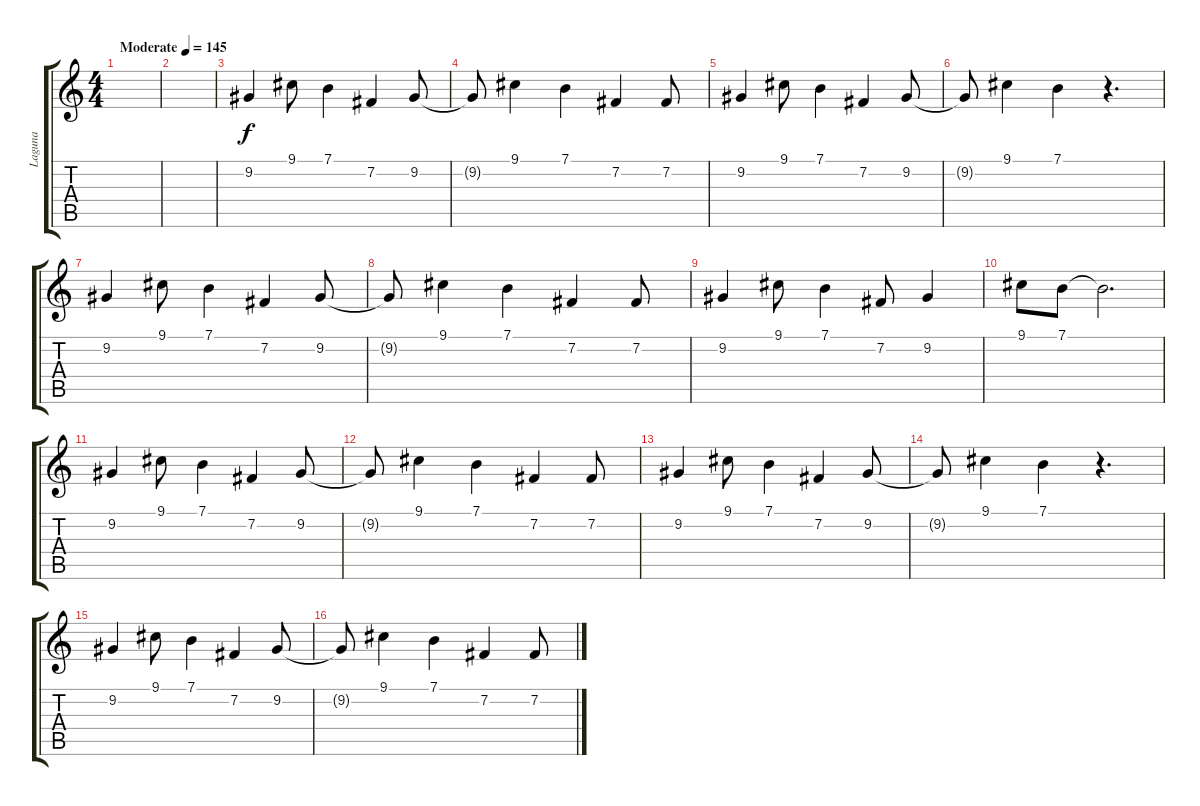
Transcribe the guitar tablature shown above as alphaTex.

\track ("Laguna" "Laguna") {instrument stringensemble1}
\staff {score tabs}
\tuning (E4 B3 G3 D3 A2 E2) {hide}
\ts (4 4)
\tempo (145 "Moderate")
\clef g2
\ks c
|
|
9.2.4 9.1.8 7.1.4 7.2.4 9.2.8 |
9.2{t}.8 9.1.4 7.1.4 7.2.4 7.2.8 |
9.2.4 9.1.8 7.1.4 7.2.4 9.2.8 |
9.2{t}.8 9.1.4 7.1.4 r.4{d} |
9.2.4 9.1.8 7.1.4 7.2.4 9.2.8 |
9.2{t}.8 9.1.4 7.1.4 7.2.4 7.2.8 |
9.2.4 9.1.8 7.1.4 7.2.8 9.2.4 |
9.1.8 7.1.8 7.1{t}.2{d} |
9.2.4 9.1.8 7.1.4 7.2.4 9.2.8 |
9.2{t}.8 9.1.4 7.1.4 7.2.4 7.2.8 |
9.2.4 9.1.8 7.1.4 7.2.4 9.2.8 |
9.2{t}.8 9.1.4 7.1.4 r.4{d} |
9.2.4 9.1.8 7.1.4 7.2.4 9.2.8 |
9.2{t}.8 9.1.4 7.1.4 7.2.4 7.2.8
